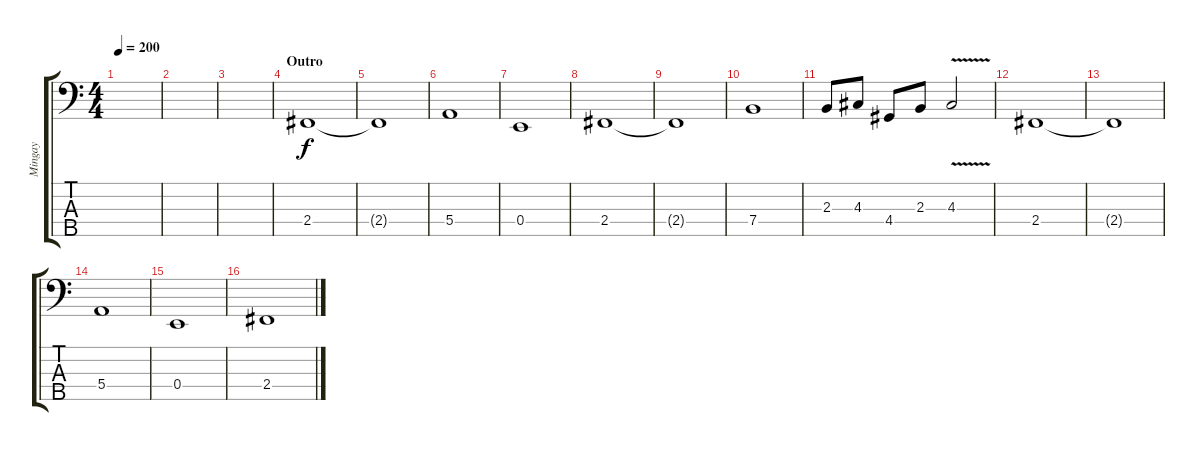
\track ("Mingay" "Mingay") {instrument electricbasspick}
\staff {score tabs}
\tuning (G2 D2 A1 E1 B0) {hide}
\ts (4 4)
\tempo 200
\clef f4
\ks c
|
|
|
\section ("" "Outro")
2.4.1 |
2.4{t}.1 |
5.4.1 |
0.4.1 |
2.4.1 |
2.4{t}.1 |
7.4.1 |
2.3.8 4.3.8 4.4.8 2.3.8 4.3{v}.2 |
2.4.1 |
2.4{t}.1 |
5.4.1 |
0.4.1 |
2.4.1
